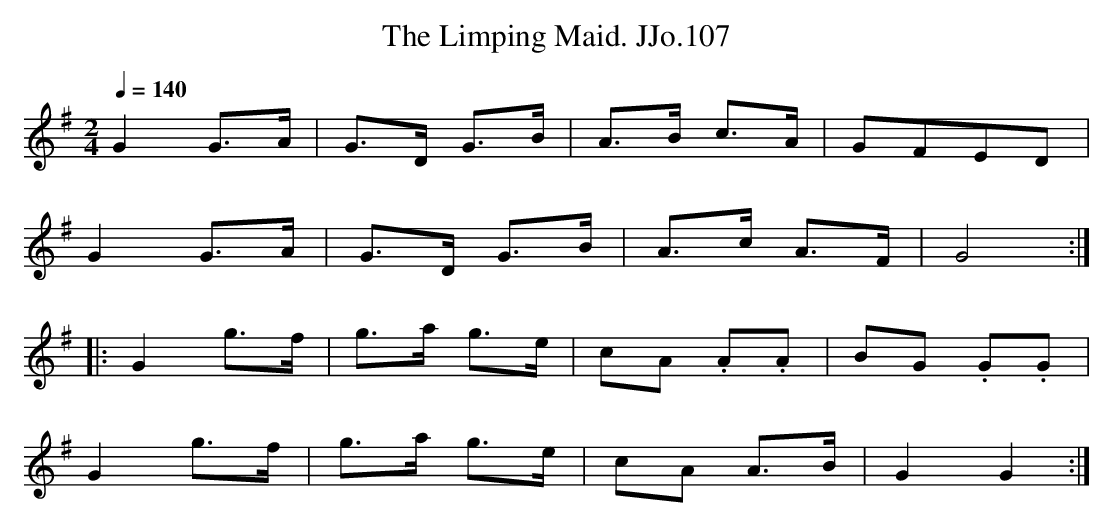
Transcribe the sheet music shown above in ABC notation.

X:1
T:Limping Maid. JJo.107, The
M:2/4
L:1/8
Q:1/4=140
K:G
G2G>A|G>D G>B|A>B c>A|GFED|
G2G>A|G>D G>B|A>c A>F|G4:|
|:G2g>f|g>a g>e|cA .A.A|BG .G.G|
G2g>f|g>a g>e|cA A>B|G2G2:|
